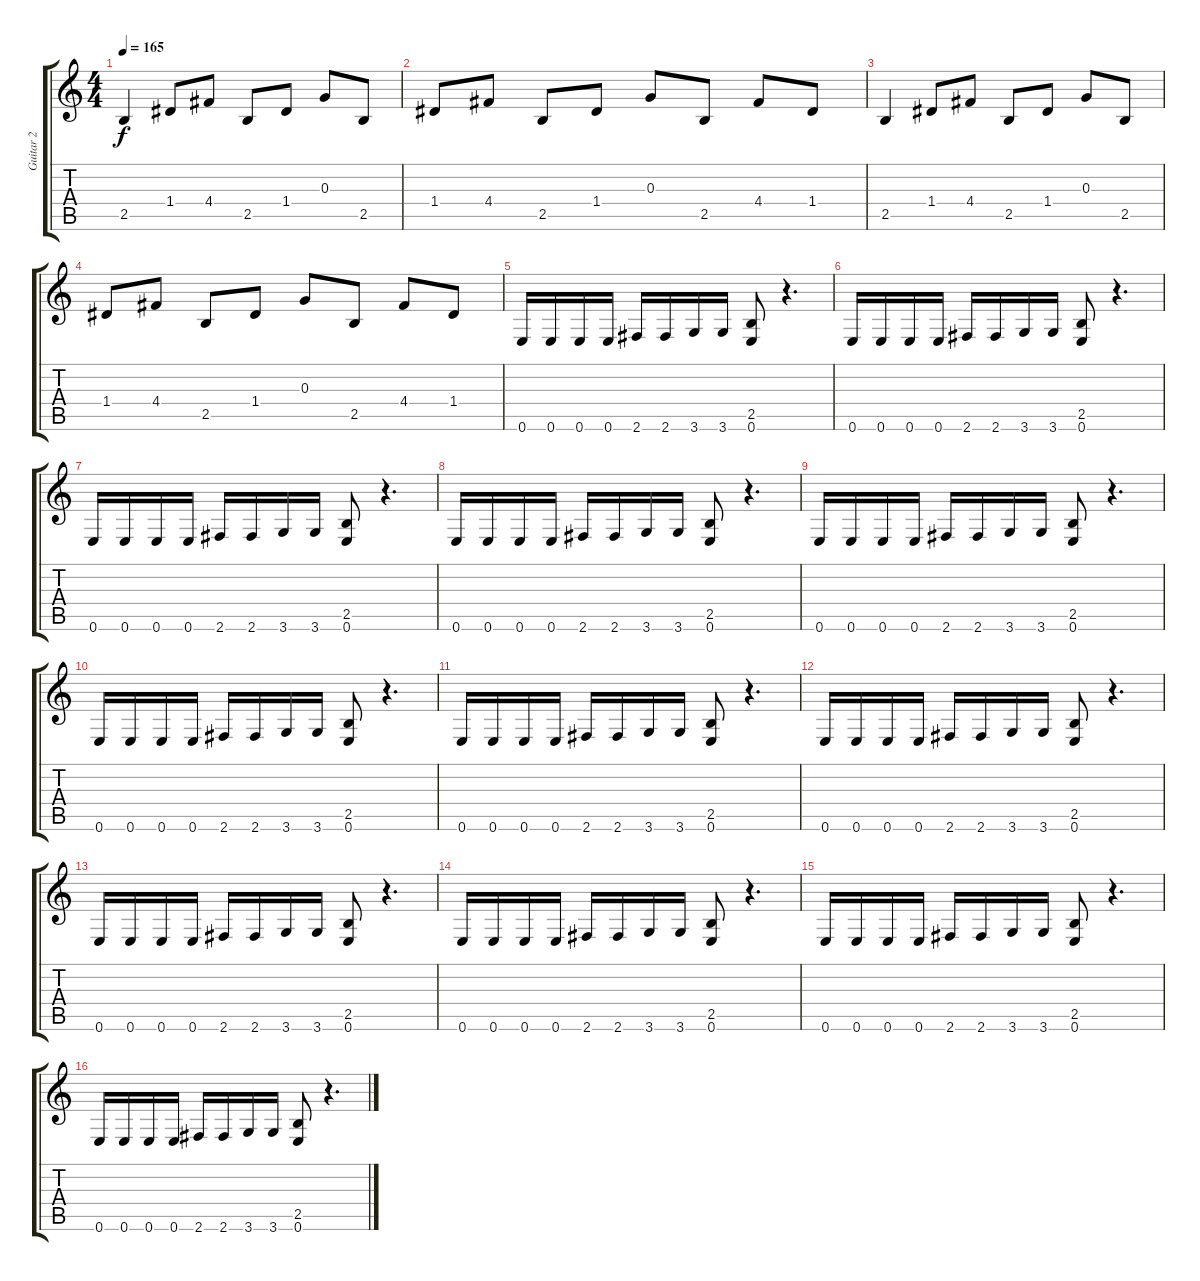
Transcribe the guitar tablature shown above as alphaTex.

\track ("Guitar 2" "Guitar 2") {instrument distortionguitar}
\staff {score tabs}
\tuning (E4 B3 G3 D3 A2 E2) {hide}
\ts (4 4)
\tempo 165
\clef g2
\ks c
2.5.4{dy f} 1.4.8 4.4.8 2.5.8 1.4.8 0.3.8 2.5.8 |
1.4.8 4.4.8 2.5.8 1.4.8 0.3.8 2.5.8 4.4.8 1.4.8 |
2.5.4 1.4.8 4.4.8 2.5.8 1.4.8 0.3.8 2.5.8 |
1.4.8 4.4.8 2.5.8 1.4.8 0.3.8 2.5.8 4.4.8 1.4.8 |
0.6.16 0.6.16 0.6.16 0.6.16 2.6.16 2.6.16 3.6.16 3.6.16 (2.5 0.6).8 r.4{d} |
0.6.16 0.6.16 0.6.16 0.6.16 2.6.16 2.6.16 3.6.16 3.6.16 (2.5 0.6).8 r.4{d} |
0.6.16 0.6.16 0.6.16 0.6.16 2.6.16 2.6.16 3.6.16 3.6.16 (2.5 0.6).8 r.4{d} |
0.6.16 0.6.16 0.6.16 0.6.16 2.6.16 2.6.16 3.6.16 3.6.16 (2.5 0.6).8 r.4{d} |
0.6.16 0.6.16 0.6.16 0.6.16 2.6.16 2.6.16 3.6.16 3.6.16 (2.5 0.6).8 r.4{d} |
0.6.16 0.6.16 0.6.16 0.6.16 2.6.16 2.6.16 3.6.16 3.6.16 (2.5 0.6).8 r.4{d} |
0.6.16 0.6.16 0.6.16 0.6.16 2.6.16 2.6.16 3.6.16 3.6.16 (2.5 0.6).8 r.4{d} |
0.6.16 0.6.16 0.6.16 0.6.16 2.6.16 2.6.16 3.6.16 3.6.16 (2.5 0.6).8 r.4{d} |
0.6.16 0.6.16 0.6.16 0.6.16 2.6.16 2.6.16 3.6.16 3.6.16 (2.5 0.6).8 r.4{d} |
0.6.16 0.6.16 0.6.16 0.6.16 2.6.16 2.6.16 3.6.16 3.6.16 (2.5 0.6).8 r.4{d} |
0.6.16 0.6.16 0.6.16 0.6.16 2.6.16 2.6.16 3.6.16 3.6.16 (2.5 0.6).8 r.4{d} |
0.6.16 0.6.16 0.6.16 0.6.16 2.6.16 2.6.16 3.6.16 3.6.16 (2.5 0.6).8 r.4{d}
